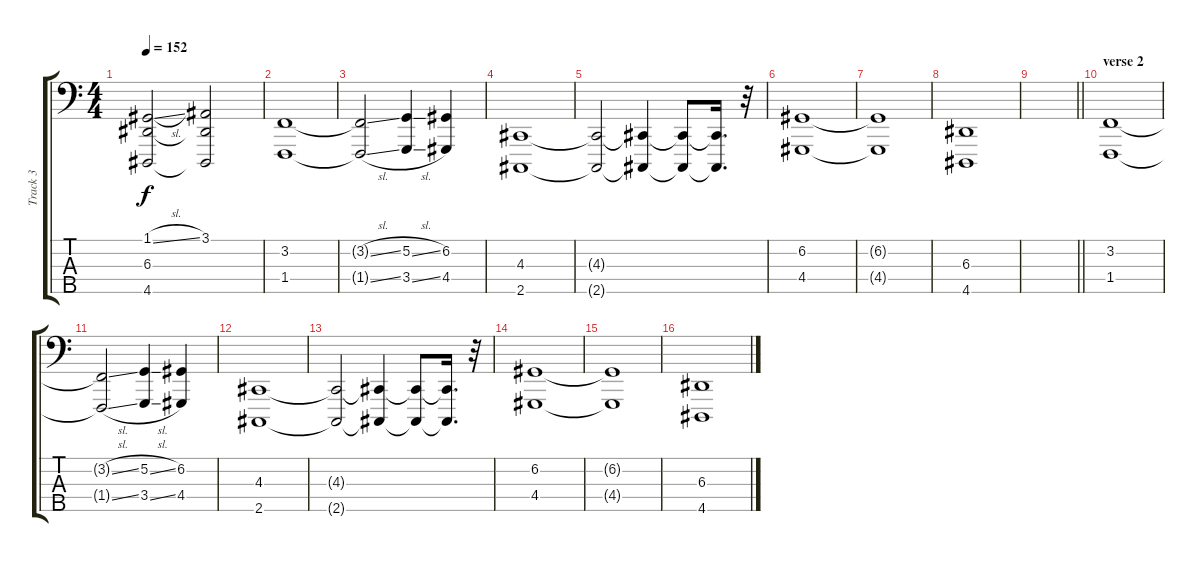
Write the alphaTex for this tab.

\track ("Track 3" "Track 3") {instrument lead2sawtooth}
\staff {score tabs}
\tuning (G2 D2 A1 E1 B0) {hide}
\ts (4 4)
\tempo 152
\clef f4
\ks c
(1.1{sl} 6.3 4.5).2{dy f} (3.1 6.3{t} 4.5{t}).2 |
(3.2 1.4).1 |
(3.2{sl t} 1.4{sl t}).2 (5.2{sl} 3.4{sl}).4 (6.2 4.4).4 |
(4.3 2.5).1 |
(4.3{t} 2.5{t}).2 (4.3{t} 2.5{t}).4 (4.3{t} 2.5{t}).8 (4.3{t} 2.5{t}).16{d} r.32 |
(6.2 4.4).1 |
(6.2{t} 4.4{t}).1 |
(6.3 4.5).1 |
\barLineRight lightlight
|
\section ("" "verse 2")
(3.2 1.4).1 |
(3.2{sl t} 1.4{sl t}).2 (5.2{sl} 3.4{sl}).4 (6.2 4.4).4 |
(4.3 2.5).1 |
(4.3{t} 2.5{t}).2 (4.3{t} 2.5{t}).4 (4.3{t} 2.5{t}).8 (4.3{t} 2.5{t}).16{d} r.32 |
(6.2 4.4).1 |
(6.2{t} 4.4{t}).1 |
(6.3 4.5).1
